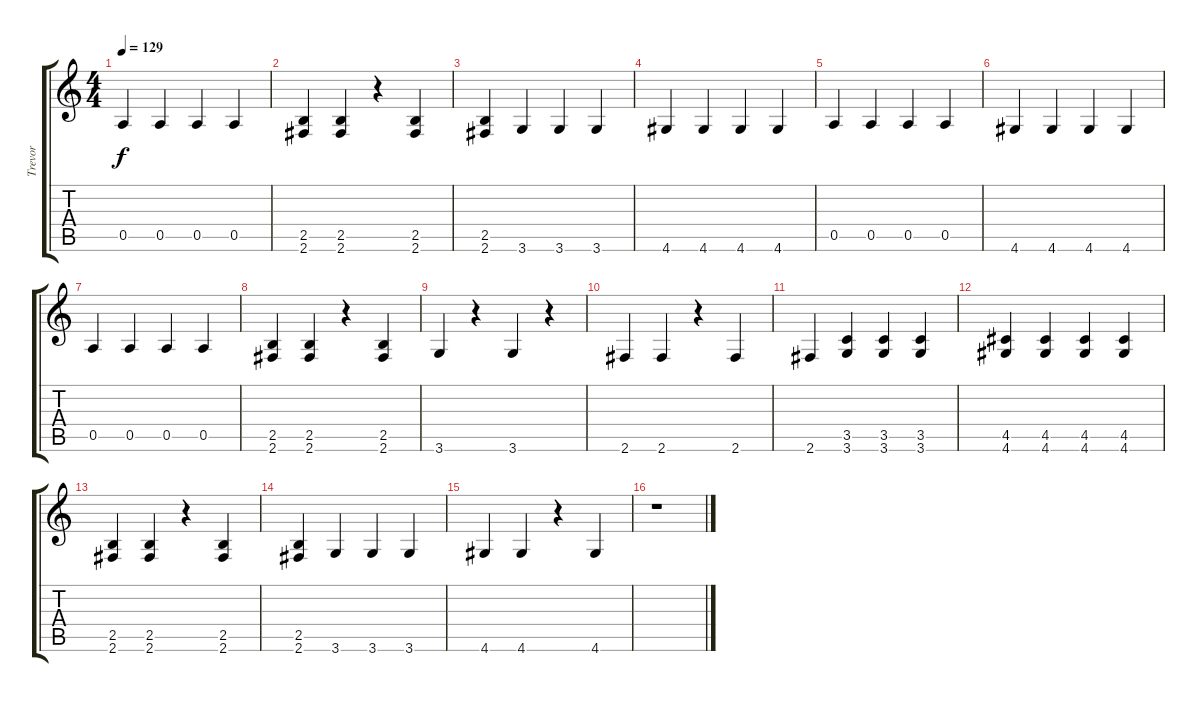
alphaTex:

\track ("Trevor" "Trevor") {instrument electricguitarclean}
\staff {score tabs}
\tuning (E4 B3 G3 D3 A2 E2) {hide}
\ts (4 4)
\tempo 129
\clef g2
\ks c
0.5.4{dy f} 0.5.4 0.5.4 0.5.4 |
(2.5 2.6).4 (2.5 2.6).4 r.4 (2.5 2.6).4 |
(2.5 2.6).4 3.6.4 3.6.4 3.6.4 |
4.6.4 4.6.4 4.6.4 4.6.4 |
0.5.4 0.5.4 0.5.4 0.5.4 |
4.6.4 4.6.4 4.6.4 4.6.4 |
0.5.4 0.5.4 0.5.4 0.5.4 |
(2.5 2.6).4 (2.5 2.6).4 r.4 (2.5 2.6).4 |
3.6.4 r.4 3.6.4 r.4 |
2.6.4 2.6.4 r.4 2.6.4 |
2.6.4 (3.5 3.6).4 (3.5 3.6).4 (3.5 3.6).4 |
(4.5 4.6).4 (4.5 4.6).4 (4.5 4.6).4 (4.5 4.6).4 |
(2.5 2.6).4 (2.5 2.6).4 r.4 (2.5 2.6).4 |
(2.5 2.6).4 3.6.4 3.6.4 3.6.4 |
4.6.4 4.6.4 r.4 4.6.4 |
r.1
